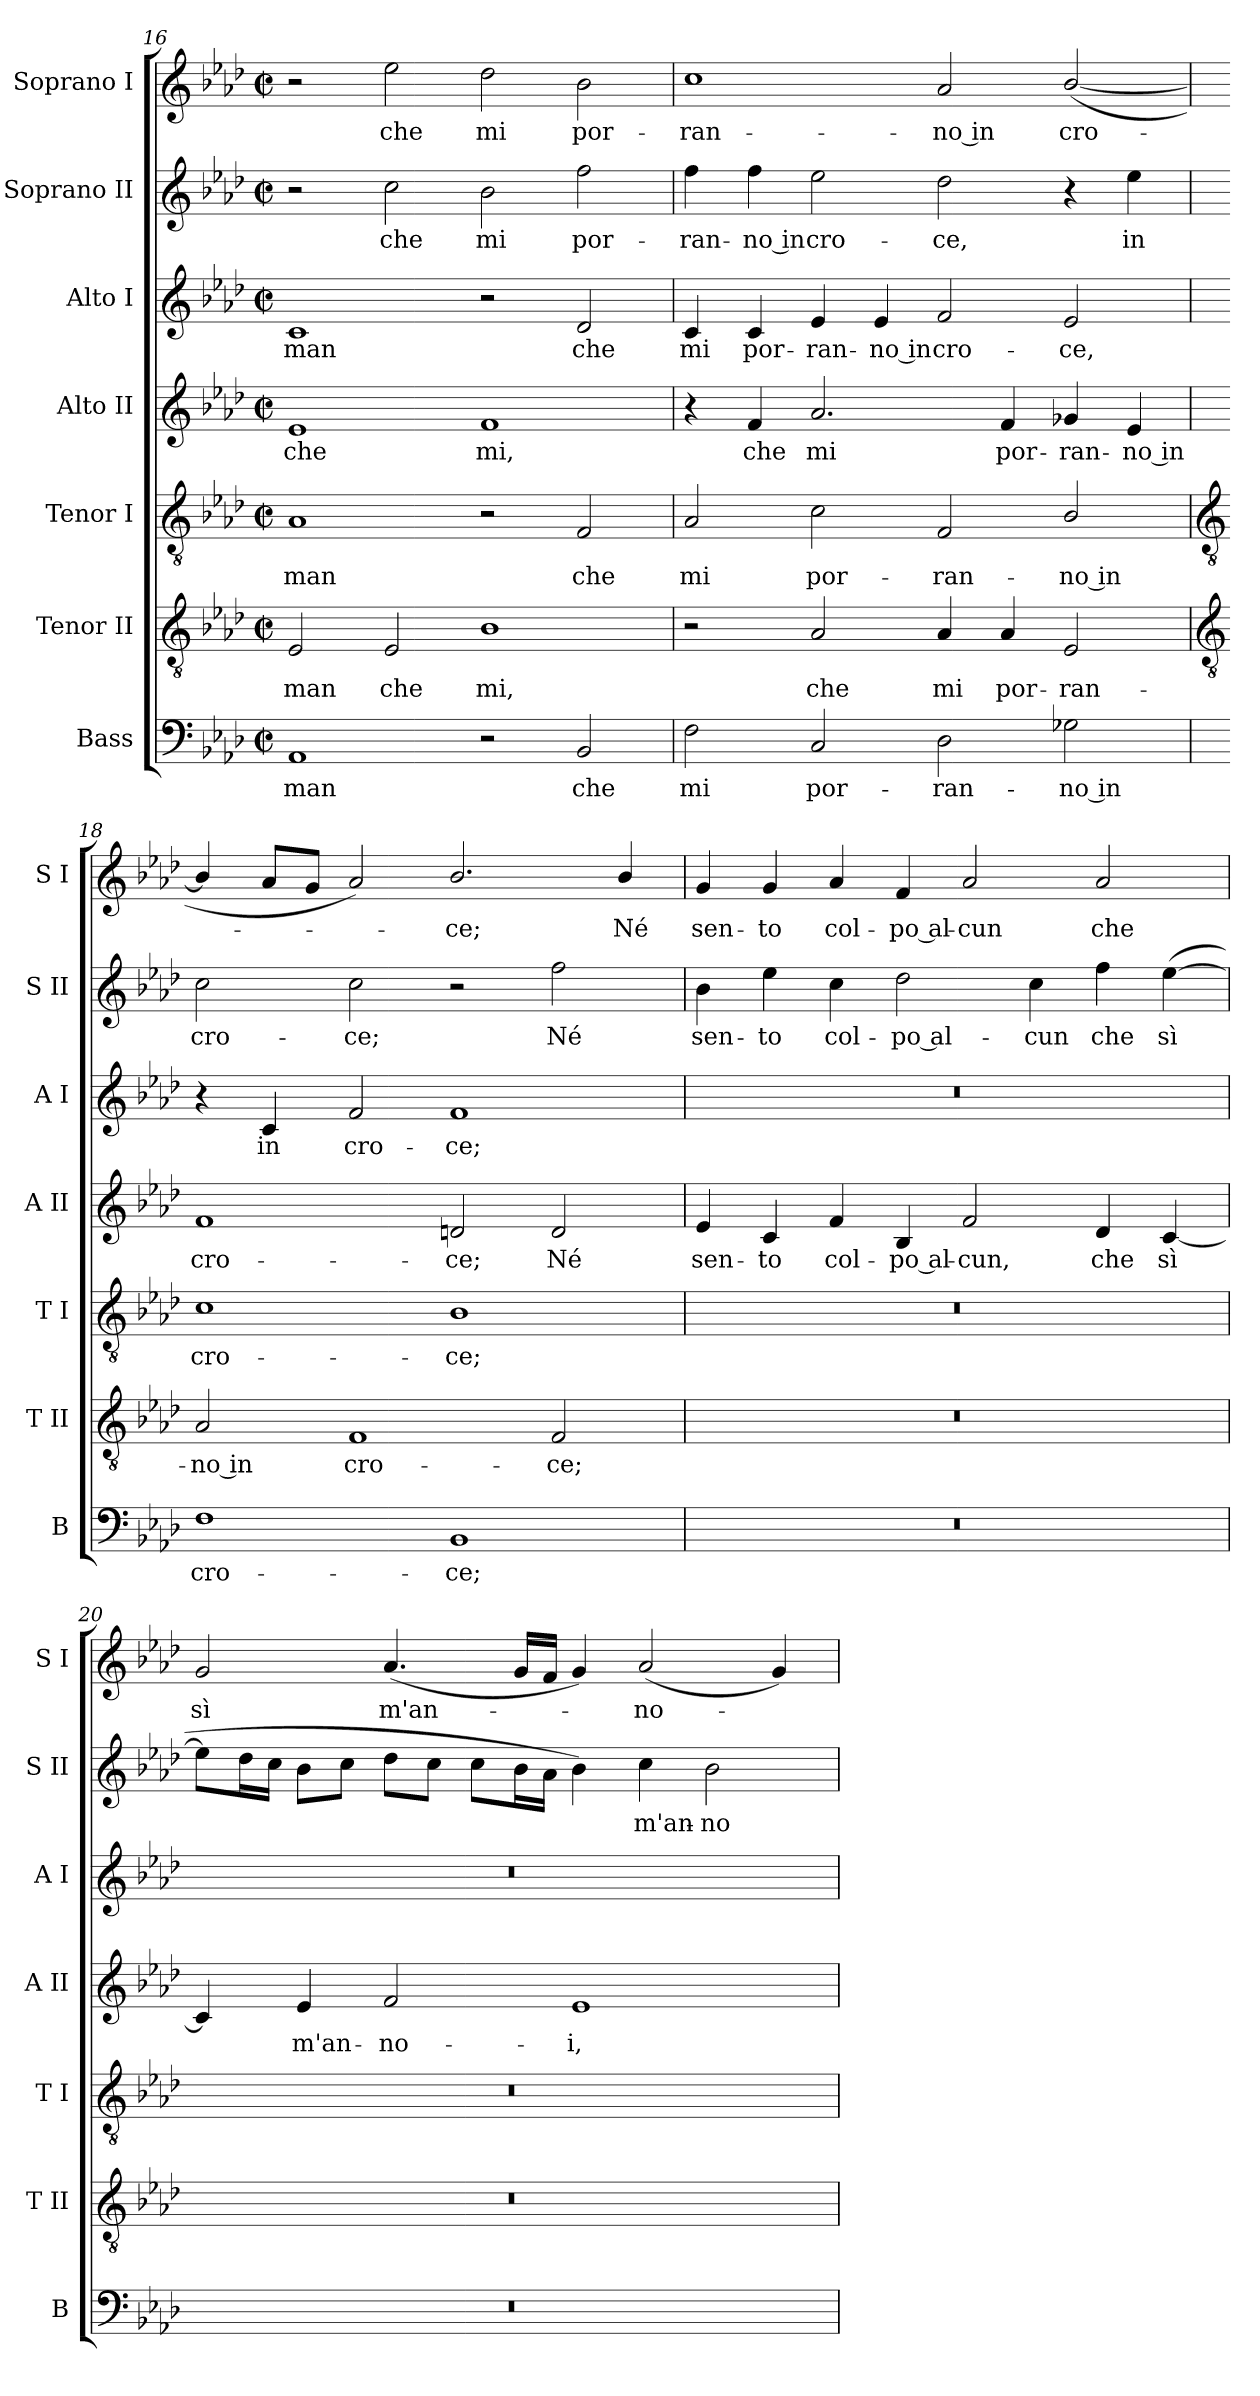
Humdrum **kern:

**kern	**text	**kern	**text	**kern	**text	**kern	**text	**kern	**text	**kern	**text	**kern	**text
*part7	*part7	*part6	*part6	*part5	*part5	*part4	*part4	*part3	*part3	*part2	*part2	*part1	*part1
*staff7	*staff7	*staff6	*staff6	*staff5	*staff5	*staff4	*staff4	*staff3	*staff3	*staff2	*staff2	*staff1	*staff1
*I"Bass	*	*I"Tenor II	*	*I"Tenor I	*	*I"Alto II	*	*I"Alto I	*	*I"Soprano II	*	*I"Soprano I	*
*I'B	*	*I'T II	*	*I'T I	*	*I'A II	*	*I'A I	*	*I'S II	*	*I'S I	*
*clefF4	*	*clefGv2	*	*clefGv2	*	*clefG2	*	*clefG2	*	*clefG2	*	*clefG2	*
*k[b-e-a-d-]	*	*k[b-e-a-d-]	*	*k[b-e-a-d-]	*	*k[b-e-a-d-]	*	*k[b-e-a-d-]	*	*k[b-e-a-d-]	*	*k[b-e-a-d-]	*
*A-:	*	*A-:	*	*A-:	*	*A-:	*	*A-:	*	*A-:	*	*A-:	*
*M4/2	*	*M4/2	*	*M4/2	*	*M4/2	*	*M4/2	*	*M4/2	*	*M4/2	*
*met(c|)	*	*met(c|)	*	*met(c|)	*	*met(c|)	*	*met(c|)	*	*met(c|)	*	*met(c|)	*
=16	=16	=16	=16	=16	=16	=16	=16	=16	=16	=16	=16	=16	=16
!	!LO:LY:b	!	!LO:LY:b	!	!LO:LY:b	!	!LO:LY:b	!	!LO:LY:b	!	!	!	!
1AA-	man	2E-	man	1A-	man	1e-	che	1c	man	2r	.	2r	.
!	!	!	!LO:LY:b	!	!	!	!	!	!	!	!LO:LY:b	!	!LO:LY:b
.	.	2E-	che	.	.	.	.	.	.	2cc	che	2ee-	che
!	!	!	!LO:LY:b	!	!	!	!LO:LY:b	!	!	!	!LO:LY:b	!	!LO:LY:b
2r	.	1B-	mi,	2r	.	1f	mi,	2r	.	2b-	mi	2dd-	mi
!	!LO:LY:b	!	!	!	!LO:LY:b	!	!	!	!LO:LY:b	!	!LO:LY:b	!	!LO:LY:b
2BB-	che	.	.	2F	che	.	.	2d-	che	2ff	por-	2b-	por-
=17	=17	=17	=17	=17	=17	=17	=17	=17	=17	=17	=17	=17	=17
!	!LO:LY:b	!	!	!	!LO:LY:b	!	!	!	!LO:LY:b	!	!LO:LY:b	!	!LO:LY:b
2F	mi	2r	.	2A-	mi	4r	.	4c	mi	4ff	-ran-	1cc	-ran-
!	!	!	!	!	!	!	!LO:LY:b	!	!LO:LY:b	!	!LO:LY:b	!	!
.	.	.	.	.	.	4f	che	4c	por-	4ff	-no in	.	.
!	!LO:LY:b	!	!LO:LY:b	!	!LO:LY:b	!	!LO:LY:b	!	!LO:LY:b	!	!LO:LY:b	!	!
2C	por-	2A-	che	2c	por-	2.a-	mi	4e-	-ran-	2ee-	cro-	.	.
!	!	!	!	!	!	!	!	!	!LO:LY:b	!	!	!	!
.	.	.	.	.	.	.	.	4e-	-no in	.	.	.	.
!	!LO:LY:b	!	!LO:LY:b	!	!LO:LY:b	!	!	!	!LO:LY:b	!	!LO:LY:b	!	!LO:LY:b
2D-	-ran-	4A-	mi	2F	-ran-	.	.	2f	cro-	2dd-	-ce,	2a-	-no in
!	!	!	!LO:LY:b	!	!	!	!LO:LY:b	!	!	!	!	!	!
.	.	4A-	por-	.	.	4f	por-	.	.	.	.	.	.
!	!LO:LY:b	!	!LO:LY:b	!	!LO:LY:b	!	!LO:LY:b	!	!LO:LY:b	!	!	!	!LO:LY:b
2G-X	-no in	2E-	-ran-	2B-/	-no in	4g-X	-ran-	2e-	-ce,	4r	.	(<[2b-/	cro-
!	!	!	!	!	!	!	!LO:LY:b	!	!	!	!LO:LY:b	!	!
.	.	.	.	.	.	4e-	-no in	.	.	4ee-	in	.	.
!!LO:LB:g=z
=18	=18	=18	=18	=18	=18	=18	=18	=18	=18	=18	=18	=18	=18
*	*	*clefGv2	*	*clefGv2	*	*	*	*	*	*	*	*	*
!	!LO:LY:b	!	!LO:LY:b	!	!LO:LY:b	!	!LO:LY:b	!	!	!	!LO:LY:b	!	!
1F	cro-	2A-	-no in	1c	cro-	1f	cro-	4r	.	2cc	cro-	4b-/]	.
!	!	!	!	!	!	!	!	!	!LO:LY:b	!	!	!	!
.	.	.	.	.	.	.	.	4c	in	.	.	8a-L	.
.	.	.	.	.	.	.	.	.	.	.	.	8gJ	.
!	!	!	!LO:LY:b	!	!	!	!	!	!LO:LY:b	!	!LO:LY:b	!	!
.	.	1F	cro-	.	.	.	.	2f	cro-	2cc	-ce;	2a-)	.
!	!LO:LY:b	!	!	!	!LO:LY:b	!	!LO:LY:b	!	!LO:LY:b	!	!	!	!LO:LY:b
1BB-	-ce;	.	.	1B-	-ce;	2dn	-ce;	1f	-ce;	2r	.	2.b-/	ce;
!	!	!	!LO:LY:b	!	!	!	!LO:LY:b	!	!	!	!LO:LY:b	!	!
.	.	2F	-ce;	.	.	2d	Né	.	.	2ff	Né	.	.
!	!	!	!	!	!	!	!	!	!	!	!	!	!LO:LY:b
.	.	.	.	.	.	.	.	.	.	.	.	4b-/	Né
=19	=19	=19	=19	=19	=19	=19	=19	=19	=19	=19	=19	=19	=19
!	!	!	!	!	!	!	!LO:LY:b	!	!	!	!LO:LY:b	!	!LO:LY:b
0r	.	0r	.	0r	.	4e-	sen-	0r	.	4b-	sen-	4g	sen-
!	!	!	!	!	!	!	!LO:LY:b	!	!	!	!LO:LY:b	!	!LO:LY:b
.	.	.	.	.	.	4c	-to	.	.	4ee-	-to	4g	-to
!	!	!	!	!	!	!	!LO:LY:b	!	!	!	!LO:LY:b	!	!LO:LY:b
.	.	.	.	.	.	4f	col-	.	.	4cc	col-	4a-	col-
!	!	!	!	!	!	!	!LO:LY:b	!	!	!	!LO:LY:b	!	!LO:LY:b
.	.	.	.	.	.	4B-	-po al-	.	.	2dd-	-po al-	4f	-po al-
!	!	!	!	!	!	!	!LO:LY:b	!	!	!	!	!	!LO:LY:b
.	.	.	.	.	.	2f	-cun,	.	.	.	.	2a-	-cun
!	!	!	!	!	!	!	!	!	!	!	!LO:LY:b	!	!
.	.	.	.	.	.	.	.	.	.	4cc	-cun	.	.
!	!	!	!	!	!	!	!LO:LY:b	!	!	!	!LO:LY:b	!	!LO:LY:b
.	.	.	.	.	.	4d-	che	.	.	4ff	che	2a-	che
!	!	!	!	!	!	!	!LO:LY:b	!	!	!	!LO:LY:b	!	!
.	.	.	.	.	.	[4c	sì	.	.	(>[4ee-	sì	.	.
=20	=20	=20	=20	=20	=20	=20	=20	=20	=20	=20	=20	=20	=20
!	!	!	!	!	!	!	!	!	!	!	!	!	!LO:LY:b
0r	.	0r	.	0r	.	4c]	.	0r	.	8ee-L]	.	2g	sì
.	.	.	.	.	.	.	.	.	.	16dd-L	.	.	.
.	.	.	.	.	.	.	.	.	.	16ccJJ	.	.	.
!	!	!	!	!	!	!	!LO:LY:b	!	!	!	!	!	!
.	.	.	.	.	.	4e-	m'an-	.	.	8b-L	.	.	.
.	.	.	.	.	.	.	.	.	.	8ccJ	.	.	.
!	!	!	!	!	!	!	!LO:LY:b	!	!	!	!	!	!LO:LY:b
.	.	.	.	.	.	2f	-no-	.	.	8dd-L	.	(<4.a-	m'an-
.	.	.	.	.	.	.	.	.	.	8ccJ	.	.	.
.	.	.	.	.	.	.	.	.	.	8ccL	.	.	.
.	.	.	.	.	.	.	.	.	.	16b-L	.	16gLL	.
.	.	.	.	.	.	.	.	.	.	16a-JJ	.	16fJJ	.
!	!	!	!	!	!	!	!LO:LY:b	!	!	!	!	!	!
.	.	.	.	.	.	1e-	-i,	.	.	4b-)	.	4g)	.
!	!	!	!	!	!	!	!	!	!	!	!LO:LY:b	!	!LO:LY:b
.	.	.	.	.	.	.	.	.	.	4cc	m'an-	(<2a-	no-
!	!	!	!	!	!	!	!	!	!	!	!LO:LY:b	!	!
.	.	.	.	.	.	.	.	.	.	2b-	-no-	.	.
.	.	.	.	.	.	.	.	.	.	.	.	4g)	.
=	=	=	=	=	=	=	=	=	=	=	=	=	=
*-	*-	*-	*-	*-	*-	*-	*-	*-	*-	*-	*-	*-	*-
